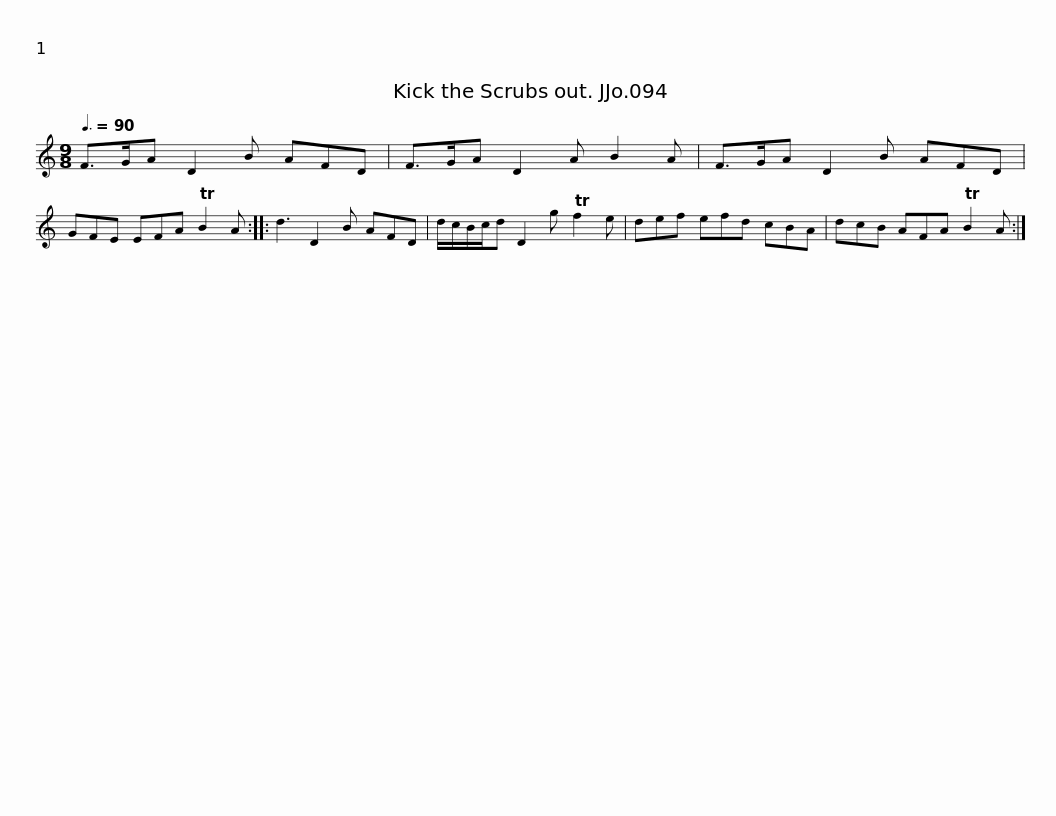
X:1
L:1/8
Q:3/8=90
M:9/8
I:linebreak $
K:C
V:1 treble
V:1
 F>GA D2 B AFD | F>GA D2 A B2 A | F>GA D2 B AFD | GFE EFA TB2 A :: d3 D2 B AFD |$ %5
 d/c/B/c/d D2 g Tf2 e | def efd cBA | dcB AFA TB2 A :| %8
